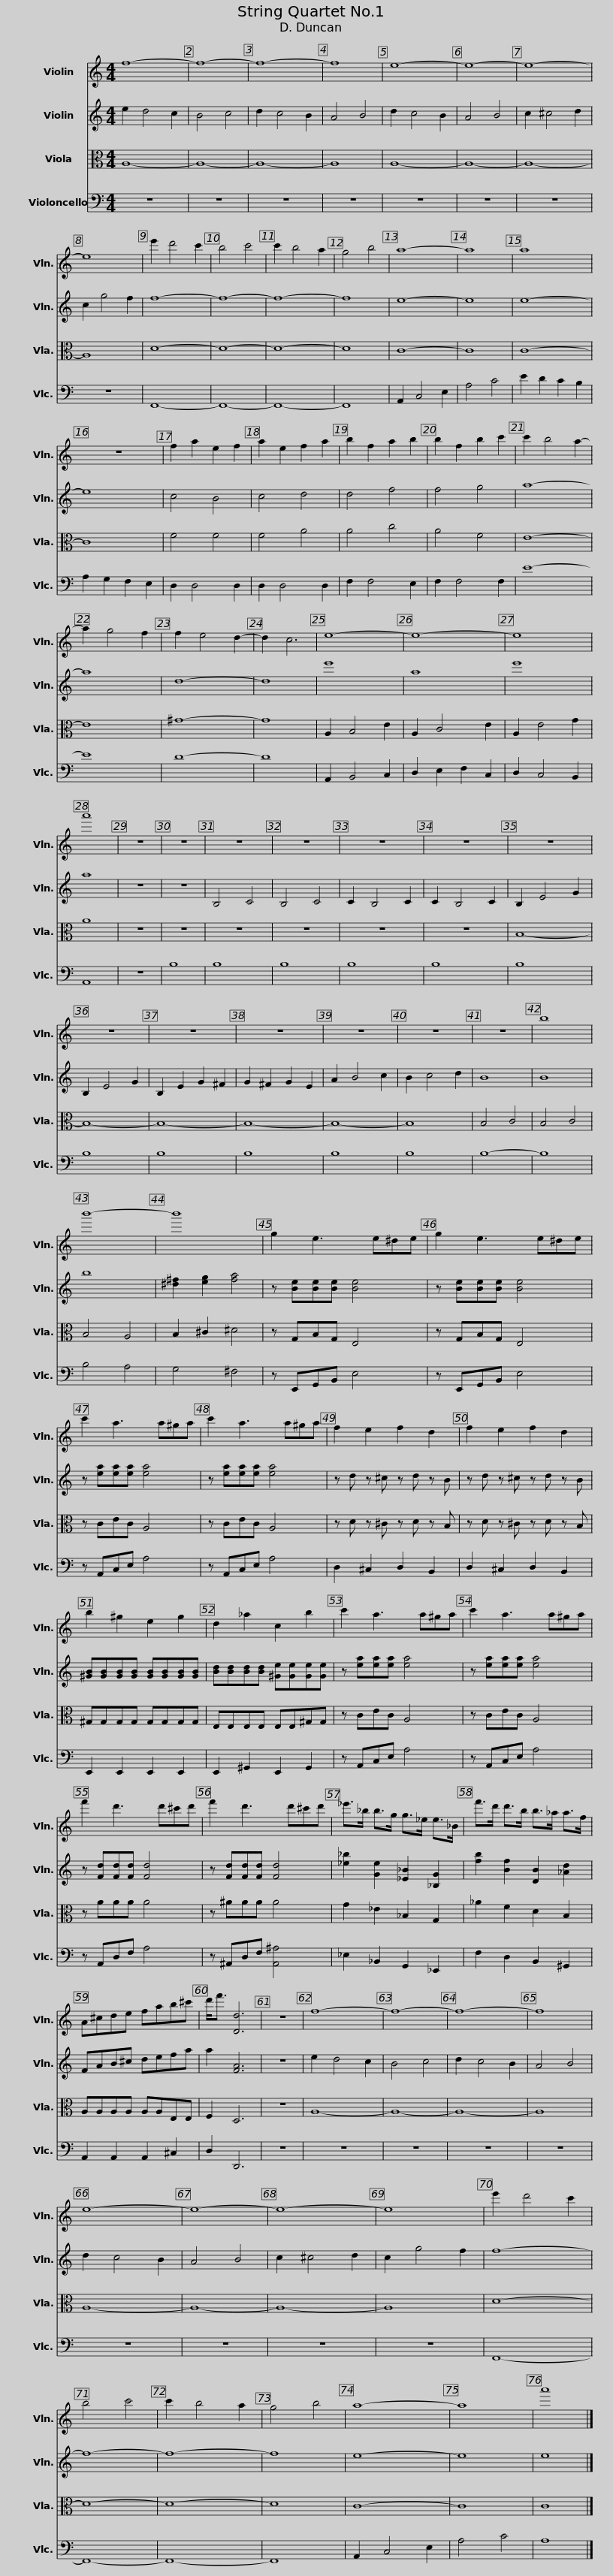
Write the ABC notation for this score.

X:1
%%score 1 2 3 4
L:1/8
M:4/4
I:linebreak $
K:C
V:1 treble
V:2 treble
V:3 alto
V:4 bass
V:1
 f8- | f8- | f8- | f8 | e8- | %5
 e8- | e8- | e8 | e'2 d'4 c'2 | b4 c'4 |$ %10
 c'2 b4 a2 | g4 b4 | a8- | a8 | a8 | %15
 z8 | f2 a2 e2 f2 | a2 e2 f2 a2 | b2 f2 a2 b2 |$ b2 f2 b2 c'2 | %20
 c'2 b4 a2- | a2 g4 f2 | f2 e4 d2- | d2 c6 | e8- | %25
 e8- | e8 | a'8 | z8 | z8 |$ %30
 z8 | z8 | z8 | z8 | z8 | %35
 z8 | z8 | z8 | z8 | z8 |$ %40
 z8 | b8 | b'8- | b'8 | g2 e3 e^de | %45
 g2 e3 e^de | c'2 a3 a^ga |$ c'2 a3 a^ga | f2 e2 f2 d2 | f2 e2 f2 d2 | %50
 b2 ^g2 e2 g2 |$ d2 _a2 c2 b2 | c'2 a3 a^ga | c'2 a3 a^ga | f'2 d'3 d'^c'd' |$ %55
 f'2 d'3 d'^c'd' | _e'>_b b>g g>_e e>_B | f'>d' d'>b b>_a a>f |$ A^cde fab^c' | d'<f' [Dd]6 | %60
 z8 | f8- | f8- | f8- | f8 | %65
 e8- | e8- | e8- |$ e8 | e'2 d'4 c'2 | %70
 b4 c'4 | c'2 b4 a2 | g4 b4 | a8- | a8 | %75
 a'8 |] %76
V:2
 e2 d4 c2 | B4 c4 | d2 c4 B2 | A4 B4 | d2 c4 B2 | %5
 A4 B4 | c2 ^c4 d2 | c2 g4 f2 | f8- | f8- |$ %10
 f8- | f8 | e8- | e8 | e8- | %15
 e8 | c4 B4 | c4 d4 | d4 f4 |$ f4 g4 | %20
 a8- | a8 | d8- | d8 | e'8 | %25
 a8 | e'8 | a8 | z8 | z8 |$ %30
 B,4 C4 | B,4 C4 | C2 B,4 C2 | C2 B,4 C2 | B,2 E4 G2 | %35
 B,2 E4 G2 | B,2 E2 G2 ^F2 | G2 ^F2 G2 E2 | A2 B4 c2 | B2 c4 d2 |$ %40
 B8 | B8 | b8 | [^d^f]2 [eg]2 [fa]4 | z [Be][Be][Be] [Be]4 | %45
 z [Be][Be][Be] [Be]4 | z [ea][ea][ea] [ea]4 |$ z [ea][ea][ea] [ea]4 | z d z ^c z d z B | z d z ^c z d z B | %50
 [^GB][GB][GB][GB] [GB][GB][GB][GB] |$ [Bd][Bd][Bd][Bd] [^Ge][Ge][Ge][Ge] | z [ea][ea][ea] [ea]4 | z [ea][ea][ea] [ea]4 | z [Fd][Fd][Fd] [Fd]4 |$ %55
 z [Fd][Fd][Fd] [Fd]4 | [_e_b]2 [Ge]2 [_E_B]2 [_B,G]2 | [fb]2 [Bf]2 [DB]2 [_Ad]2 |$ FAB^c defa | a2 [FA]6 | %60
 z8 | e2 d4 c2 | B4 c4 | d2 c4 B2 | A4 B4 | %65
 d2 c4 B2 | A4 B4 | c2 ^c4 d2 |$ c2 g4 f2 | f8- | %70
 f8- | f8- | f8 | e8- | e8 | %75
 e8 |] %76
V:3
 A,8- | A,8- | A,8- | A,8 | A,8- | %5
 A,8- | A,8- | A,8 | D8- | D8- |$ %10
 D8- | D8 | C8- | C8 | C8- | %15
 C8 | F4 F4 | F4 A4 | A4 c4 |$ A4 F4 | %20
 E8- | E8 | ^G8- | G8 | A,2 B,4 E2 | %25
 A,2 C4 E2 | A,2 E4 G2 | A8 | z8 | z8 |$ %30
 z8 | z8 | z8 | z8 | B,8- | %35
 B,8- | B,8- | B,8- | B,8- | B,8 |$ %40
 B,4 C4 | B,4 C4 | B,4 A,4 | B,2 ^C2 ^D4 | z G,B,G, E,4 | %45
 z G,B,G, E,4 | z CEC A,4 |$ z CEC A,4 | z D z ^C z D z B, | z D z ^C z D z B, | %50
 ^G,G,G,G, G,G,G,G, |$ E,E,E,E, E,E,^G,G, | z CEC A,4 | z CEC A,4 | z AAA A4 |$ %55
 z ^AAA A4 | G2 _E2 _B,2 G,2 | _A2 F2 D2 B,2 |$ A,A,A,A, A,A,E,E, | F,2 D,6 | %60
 z8 | A,8- | A,8- | A,8- | A,8 | %65
 A,8- | A,8- | A,8- |$ A,8 | D8- | %70
 D8- | D8- | D8 | C8- | C8 | %75
 C8 |] %76
V:4
 z8 | z8 | z8 | z8 | z8 | %5
 z8 | z8 | z8 | F,,8- | F,,8- |$ %10
 F,,8- | F,,8 | A,,2 C,4 E,2 | A,4 C4 | E2 D2 C2 B,2 | %15
 A,2 G,2 F,2 E,2 | D,2 D,4 D,2 | D,2 D,4 D,2 | F,2 F,4 E,2 |$ F,2 F,4 F,2 | %20
 E8- | E8 | D8- | D8 | A,,2 B,,4 C,2 | %25
 D,2 E,2 F,2 C,2 | D,2 C,4 B,,2 | A,,8 | z8 | B,8 |$ %30
 B,8 | B,8 | B,8 | B,8 | B,8 | %35
 B,8 | B,8 | B,8 | B,8 | B,8 |$ %40
 B,8- | B,8 | B,4 A,4 | G,4 ^F,4 | z E,,G,,B,, E,4 | %45
 z E,,G,,B,, E,4 | z A,,C,E, A,4 |$ z A,,C,E, A,4 | D,2 ^C,2 D,2 B,,2 | D,2 ^C,2 D,2 B,,2 | %50
 E,,2 E,,2 E,,2 E,,2 |$ E,,2 ^G,,2 E,,2 G,,2 | z A,,C,E, A,4 | z A,,C,E, A,4 | z A,,D,F, A,4 |$ %55
 z ^A,,D,F, [A,,^A,]4 | _E,2 _B,,2 G,,2 _E,,2 | F,2 D,2 B,,2 ^G,,2 |$ A,,2 A,,2 A,,2 ^C,2 | D,2 D,,6 | %60
 z8 | z8 | z8 | z8 | z8 | %65
 z8 | z8 | z8 |$ z8 | F,,8- | %70
 F,,8- | F,,8- | F,,8 | A,,2 C,4 E,2 | A,4 C4 | %75
 A,8 |] %76
